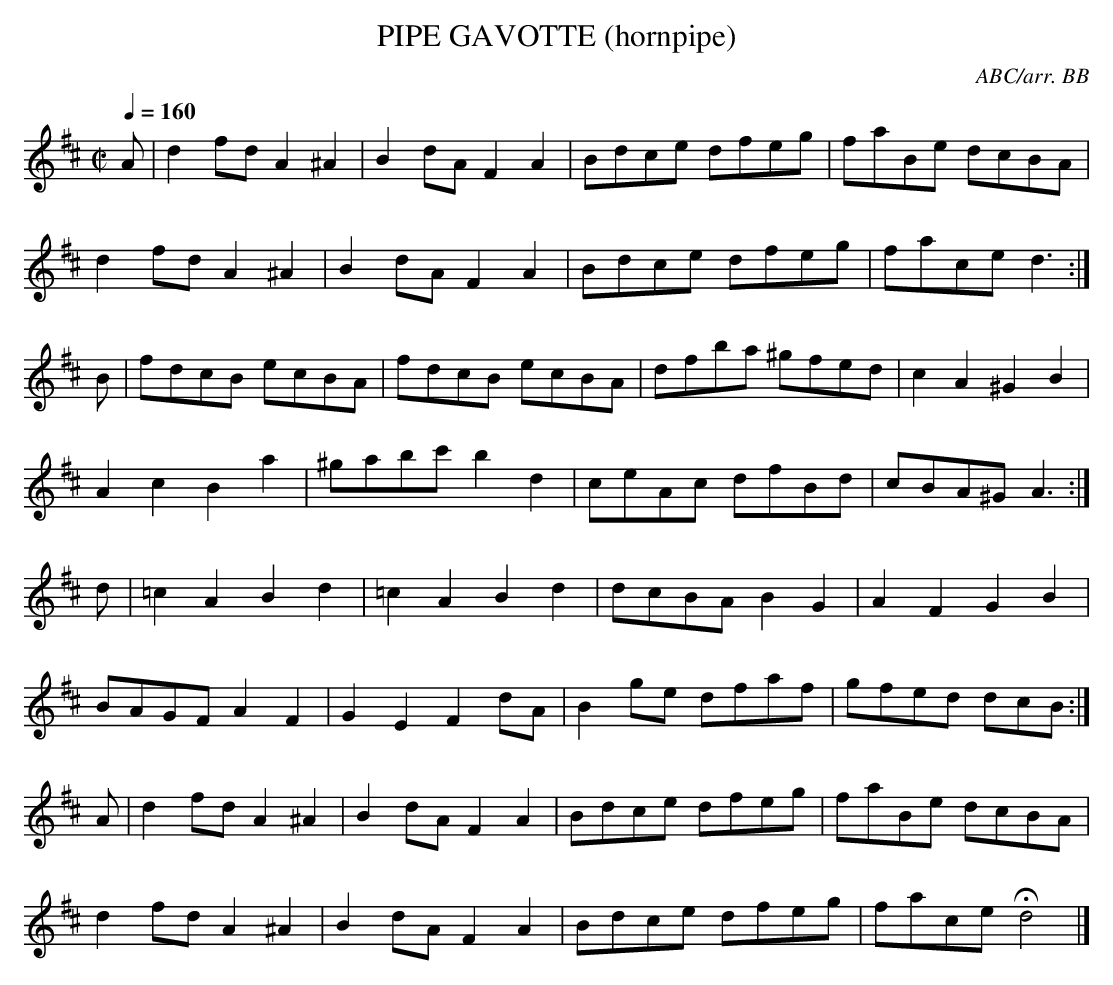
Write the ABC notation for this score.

X:1
T:PIPE GAVOTTE (hornpipe)
C:ABC/arr. BB
scare off the majority of traditional musicians! I've
restructured it as an A-B-C-A hornpipe (but as usual
the source version remains for comparison).
Q:1/4=160
M:C|
L:1/8
K:D
A|d2fd A2^A2|B2dA F2A2|Bdce dfeg|faBe dcBA|
d2fd A2^A2|B2dA F2A2|Bdce dfeg|face d3 :|
B|fdcB ecBA|fdcB ecBA|dfba ^gfed|c2A2 ^G2B2|
A2c2 B2a2|^gabc' b2d2|ceAc dfBd|cBA^G A3 :|
d|=c2A2 B2d2|=c2A2 B2d2|dcBA B2G2|A2F2 G2B2|
BAGF A2F2|G2E2 F2dA|B2ge dfaf|gfed dcB :|
A|d2fd A2^A2|B2dA F2A2|Bdce dfeg|faBe dcBA|
d2fd A2^A2|B2dA F2A2|Bdce dfeg|face Hd4|]
